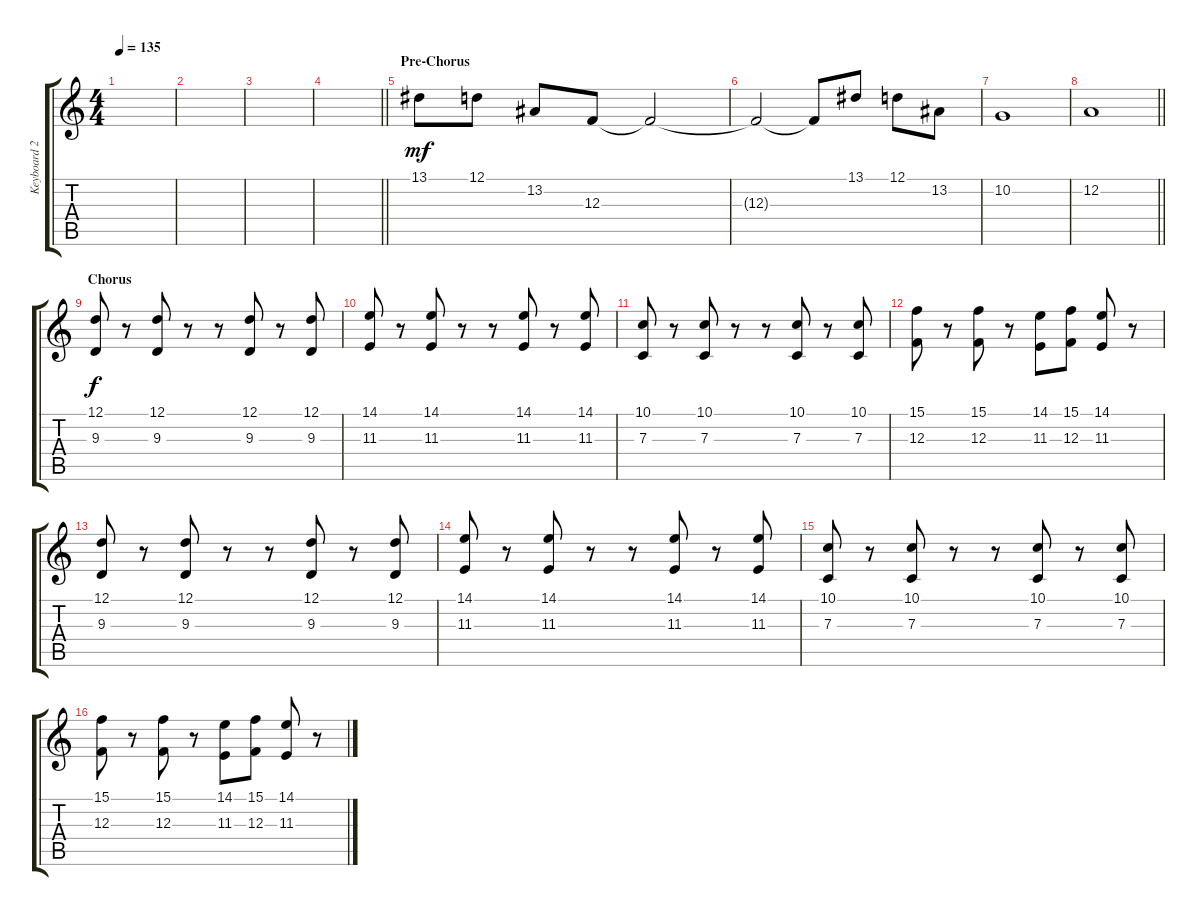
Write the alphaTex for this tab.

\track ("Keyboard 2" "Keyboard 2") {instrument pad4choir}
\staff {score tabs}
\tuning (D4 A3 F3 C3 G2 C2) {hide}
\ts (4 4)
\tempo 135
\clef g2
\ks c
|
|
|
\barLineRight lightlight
|
\section ("" "Pre-Chorus")
13.1.8{dy mf} 12.1.8 13.2.8 12.3.8 12.3{t}.2 |
12.3{t}.2 12.3{t}.8 13.1.8 12.1.8 13.2.8 |
10.2.1 |
\barLineRight lightlight
12.2.1 |
\section ("" "Chorus")
(12.1 9.3).8{dy f instrument pad4choir} r.8 (12.1 9.3).8 r.8 r.8 (12.1 9.3).8 r.8 (12.1 9.3).8 |
(14.1 11.3).8 r.8 (14.1 11.3).8 r.8 r.8 (14.1 11.3).8 r.8 (14.1 11.3).8 |
(10.1 7.3).8 r.8 (10.1 7.3).8 r.8 r.8 (10.1 7.3).8 r.8 (10.1 7.3).8 |
(15.1 12.3).8 r.8 (15.1 12.3).8 r.8 (14.1 11.3).8 (15.1 12.3).8 (14.1 11.3).8 r.8 |
(12.1 9.3).8 r.8 (12.1 9.3).8 r.8 r.8 (12.1 9.3).8 r.8 (12.1 9.3).8 |
(14.1 11.3).8 r.8 (14.1 11.3).8 r.8 r.8 (14.1 11.3).8 r.8 (14.1 11.3).8 |
(10.1 7.3).8 r.8 (10.1 7.3).8 r.8 r.8 (10.1 7.3).8 r.8 (10.1 7.3).8 |
(15.1 12.3).8 r.8 (15.1 12.3).8 r.8 (14.1 11.3).8 (15.1 12.3).8 (14.1 11.3).8 r.8
